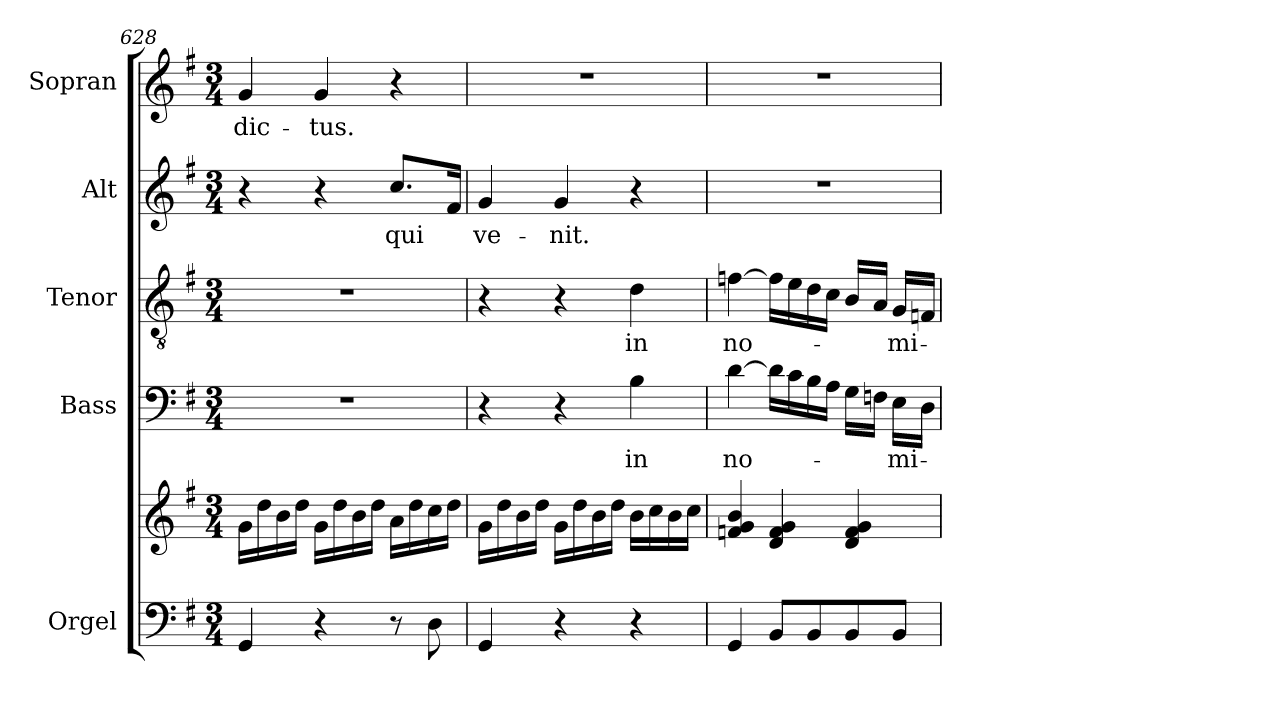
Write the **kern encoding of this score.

**kern	**kern	**kern	**text	**kern	**text	**kern	**text	**kern	**text
*part5	*part5	*part4	*part4	*part3	*part3	*part2	*part2	*part1	*part1
*staff6	*staff5	*staff4	*staff4	*staff3	*staff3	*staff2	*staff2	*staff1	*staff1
*I"Orgel	*	*I"Bass	*	*I"Tenor	*	*I"Alt	*	*I"Sopran	*
*I'Org.	*	*I'B.	*	*I'T.	*	*I'A.	*	*I'S.	*
*clefF4	*clefG2	*clefF4	*	*clefGv2	*	*clefG2	*	*clefG2	*
*k[f#]	*k[f#]	*k[f#]	*	*k[f#]	*	*k[f#]	*	*k[f#]	*
*G:	*G:	*G:	*	*G:	*	*G:	*	*G:	*
*M3/4	*M3/4	*M3/4	*	*M3/4	*	*M3/4	*	*M3/4	*
=628	=628	=628	=628	=628	=628	=628	=628	=628	=628
!	!	!	!	!	!	!	!	!	!LO:LY:b
4GG/	16g\LL	2.r	.	2.r	.	4r	.	4g/	-dic-
.	16dd\	.	.	.	.	.	.	.	.
.	16b\	.	.	.	.	.	.	.	.
.	16dd\JJ	.	.	.	.	.	.	.	.
!	!	!	!	!	!	!	!	!	!LO:LY:b
4r	16g\LL	.	.	.	.	4r	.	4g/	-tus.
.	16dd\	.	.	.	.	.	.	.	.
.	16b\	.	.	.	.	.	.	.	.
.	16dd\JJ	.	.	.	.	.	.	.	.
!	!	!	!	!	!	!	!LO:LY:b	!	!
8r	16a\LL	.	.	.	.	8.cc/L	qui	4r	.
.	16dd\	.	.	.	.	.	.	.	.
8D\	16cc\	.	.	.	.	.	.	.	.
.	16dd\JJ	.	.	.	.	16f#/Jk	.	.	.
=629	=629	=629	=629	=629	=629	=629	=629	=629	=629
!	!	!	!	!	!	!	!LO:LY:b	!	!
4GG/	16g\LL	4r	.	4r	.	4g/	ve-	2.r	.
.	16dd\	.	.	.	.	.	.	.	.
.	16b\	.	.	.	.	.	.	.	.
.	16dd\JJ	.	.	.	.	.	.	.	.
!	!	!	!	!	!	!	!LO:LY:b	!	!
4r	16g\LL	4r	.	4r	.	4g/	-nit.	.	.
.	16dd\	.	.	.	.	.	.	.	.
.	16b\	.	.	.	.	.	.	.	.
.	16dd\JJ	.	.	.	.	.	.	.	.
!	!	!	!LO:LY:b	!	!LO:LY:b	!	!	!	!
4r	16b\LL	4B\	in	4d\	in	4r	.	.	.
.	16cc\	.	.	.	.	.	.	.	.
.	16b\	.	.	.	.	.	.	.	.
.	16cc\JJ	.	.	.	.	.	.	.	.
=630	=630	=630	=630	=630	=630	=630	=630	=630	=630
!	!	!	!LO:LY:b	!	!LO:LY:b	!	!	!	!
4GG/	4fn/ 4g/ 4b/	[4d\	no-	[4fn\	no-	2.r	.	2.r	.
8BB/L	4d/ 4f/ 4g/	16d\LL]	.	16f\LL]	.	.	.	.	.
.	.	16c\	.	16e\	.	.	.	.	.
8BB/	.	16B\	.	16d\	.	.	.	.	.
.	.	16A\JJ	.	16c\JJ	.	.	.	.	.
8BB/	4d/ 4f/ 4g/	16G\LL	.	16B/LL	.	.	.	.	.
.	.	16Fn\JJ	.	16A/JJ	.	.	.	.	.
!	!	!	!LO:LY:b	!	!LO:LY:b	!	!	!	!
8BB/J	.	16E\LL	-mi-	16G/LL	-mi-	.	.	.	.
.	.	16D\JJ	.	16Fn/JJ	.	.	.	.	.
=	=	=	=	=	=	=	=	=	=
*-	*-	*-	*-	*-	*-	*-	*-	*-	*-
